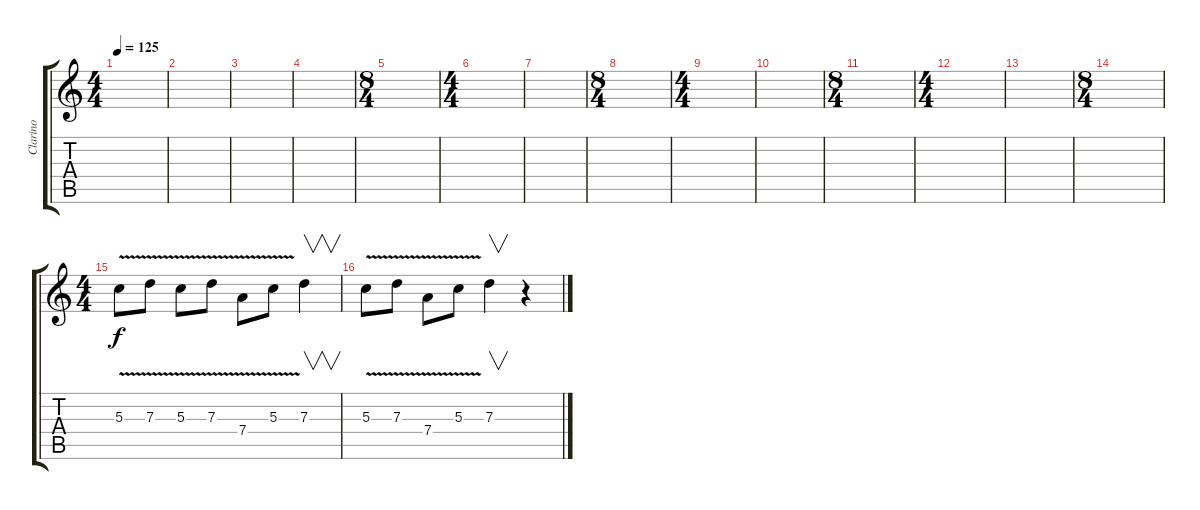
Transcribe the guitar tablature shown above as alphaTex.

\track ("Clarino" "Clarino") {instrument flute}
\staff {score tabs}
\tuning (E5 B4 G4 D4 A3 E3) {hide}
\ts (4 4)
\tempo 125
\clef g2
\ks c
|
|
|
|
\ts (8 4)
|
\ts (4 4)
|
|
\ts (8 4)
|
\ts (4 4)
|
|
\ts (8 4)
|
\ts (4 4)
|
|
\ts (8 4)
|
\ts (4 4)
5.3{v}.8 7.3{v}.8 5.3{v}.8 7.3{v}.8 7.4{v}.8 5.3{v}.8 7.3.4{v} |
5.3{v}.8 7.3{v}.8 7.4{v}.8 5.3{v}.8 7.3.4{v} r.4
